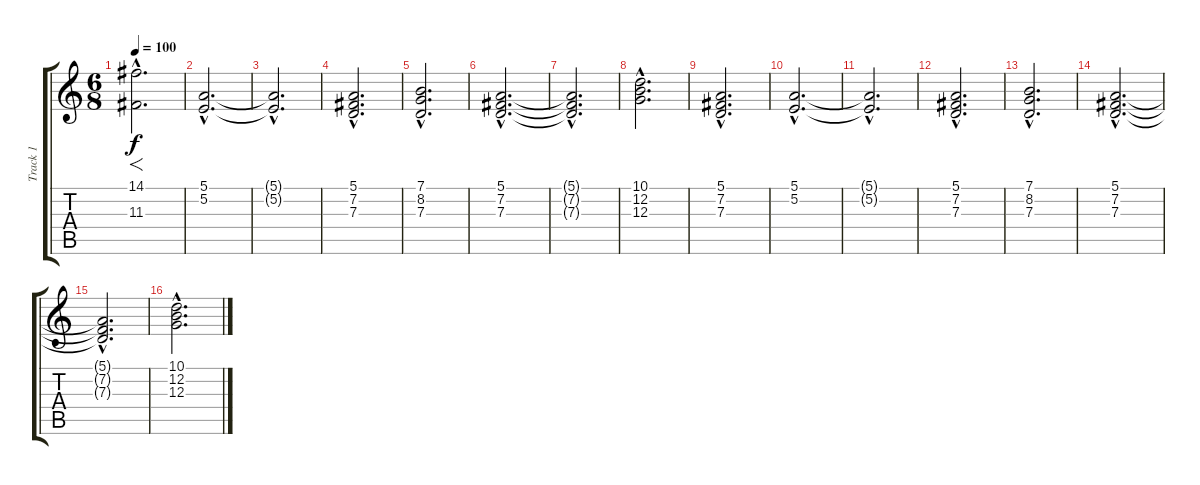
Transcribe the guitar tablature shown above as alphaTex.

\track ("Track 1" "Track 1") {instrument stringensemble1}
\staff {score tabs}
\tuning (E4 B3 G3 D3 A2 E2) {hide}
\ts (6 8)
\tempo 100
\clef g2
\ks c
(14.1{hac} 11.3{hac}).2{f d dy f} |
(5.1{hac} 5.2{hac}).2{d volume 8 instrument choiraahs} |
(5.1{hac t} 5.2{hac t}).2{d} |
(5.1{hac} 7.2{hac} 7.3{hac}).2{d} |
(7.1{hac} 8.2{hac} 7.3{hac}).2{d} |
(5.1{hac} 7.2{hac} 7.3{hac}).2{d} |
(5.1{hac t} 7.2{hac t} 7.3{hac t}).2{d} |
(10.1{hac} 12.2{hac} 12.3{hac}).2{d} |
(5.1{hac} 7.2{hac} 7.3{hac}).2{d} |
(5.1{hac} 5.2{hac}).2{d volume 8 instrument choiraahs} |
(5.1{hac t} 5.2{hac t}).2{d} |
(5.1{hac} 7.2{hac} 7.3{hac}).2{d} |
(7.1{hac} 8.2{hac} 7.3{hac}).2{d} |
(5.1{hac} 7.2{hac} 7.3{hac}).2{d} |
(5.1{hac t} 7.2{hac t} 7.3{hac t}).2{d} |
(10.1{hac} 12.2{hac} 12.3{hac}).2{d volume 16}
